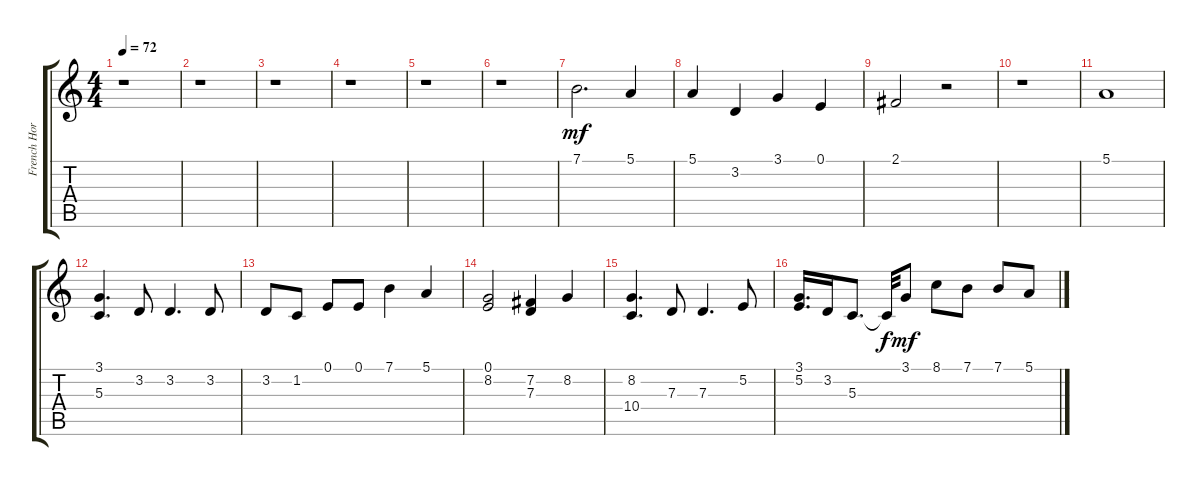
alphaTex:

\track ("French Horn" "French Hor") {instrument frenchhorn}
\staff {score tabs}
\tuning (E4 B3 G3 D3 A2 E2) {hide}
\ts (4 4)
\tempo 72
\clef g2
\ks c
r.1{dy mf} |
r.1 |
r.1 |
r.1 |
r.1 |
r.1 |
7.1.2{d} 5.1.4 |
5.1.4 3.2.4 3.1.4 0.1.4 |
2.1.2 r.2 |
r.1 |
5.1.1 |
(3.1 5.3).4{d} 3.2.8 3.2.4{d} 3.2.8 |
3.2.8 1.2.8 0.1.8 0.1.8 7.1.4 5.1.4 |
(0.1 8.2).2 (7.2 7.3).4 8.2.4 |
(8.2 10.4).4{d} 7.3.8 7.3.4{d} 5.2.8 |
(3.1 5.2).16{d} 3.2.16 5.3.8{d} 5.3{t}.32{dy f} 3.1.8{dy mf} 8.1.8 7.1.8 7.1.8 5.1.8
